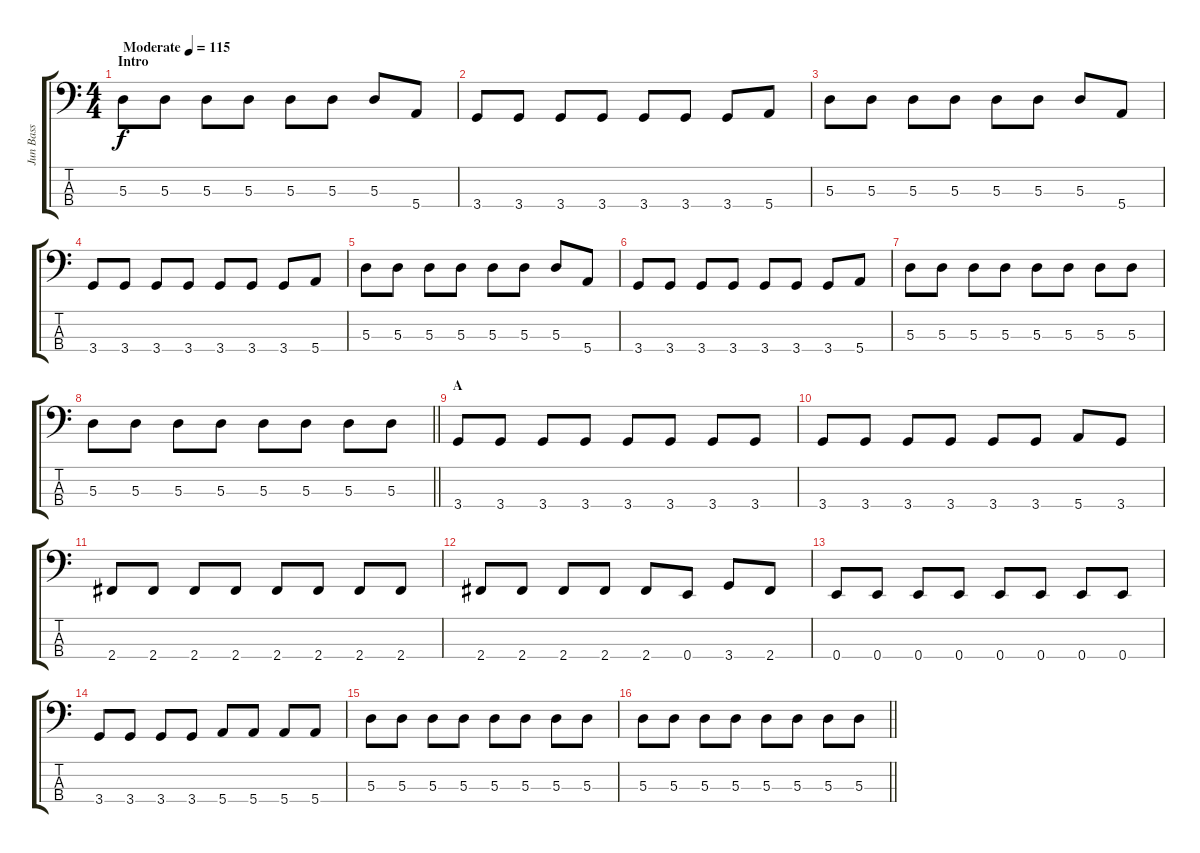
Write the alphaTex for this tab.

\track ("Jun Bass" "Jun Bass") {instrument electricbasspick}
\staff {score tabs}
\tuning (G2 D2 A1 E1) {hide}
\ts (4 4)
\section ("" "Intro")
\tempo (115 "Moderate")
\clef f4
\ks c
5.3.8{dy f instrument electricbasspick} 5.3.8 5.3.8 5.3.8 5.3.8 5.3.8 5.3.8 5.4.8 |
3.4.8 3.4.8 3.4.8 3.4.8 3.4.8 3.4.8 3.4.8 5.4.8 |
5.3.8 5.3.8 5.3.8 5.3.8 5.3.8 5.3.8 5.3.8 5.4.8 |
3.4.8 3.4.8 3.4.8 3.4.8 3.4.8 3.4.8 3.4.8 5.4.8 |
5.3.8 5.3.8 5.3.8 5.3.8 5.3.8 5.3.8 5.3.8 5.4.8 |
3.4.8 3.4.8 3.4.8 3.4.8 3.4.8 3.4.8 3.4.8 5.4.8 |
5.3.8 5.3.8 5.3.8 5.3.8 5.3.8 5.3.8 5.3.8 5.3.8 |
\barLineRight lightlight
5.3.8 5.3.8 5.3.8 5.3.8 5.3.8 5.3.8 5.3.8 5.3.8 |
\section ("" "A")
3.4.8 3.4.8 3.4.8 3.4.8 3.4.8 3.4.8 3.4.8 3.4.8 |
3.4.8 3.4.8 3.4.8 3.4.8 3.4.8 3.4.8 5.4.8 3.4.8 |
2.4.8 2.4.8 2.4.8 2.4.8 2.4.8 2.4.8 2.4.8 2.4.8 |
2.4.8 2.4.8 2.4.8 2.4.8 2.4.8 0.4.8 3.4.8 2.4.8 |
0.4.8 0.4.8 0.4.8 0.4.8 0.4.8 0.4.8 0.4.8 0.4.8 |
3.4.8 3.4.8 3.4.8 3.4.8 5.4.8 5.4.8 5.4.8 5.4.8 |
5.3.8 5.3.8 5.3.8 5.3.8 5.3.8 5.3.8 5.3.8 5.3.8 |
\barLineRight lightlight
5.3.8 5.3.8 5.3.8 5.3.8 5.3.8 5.3.8 5.3.8 5.3.8
